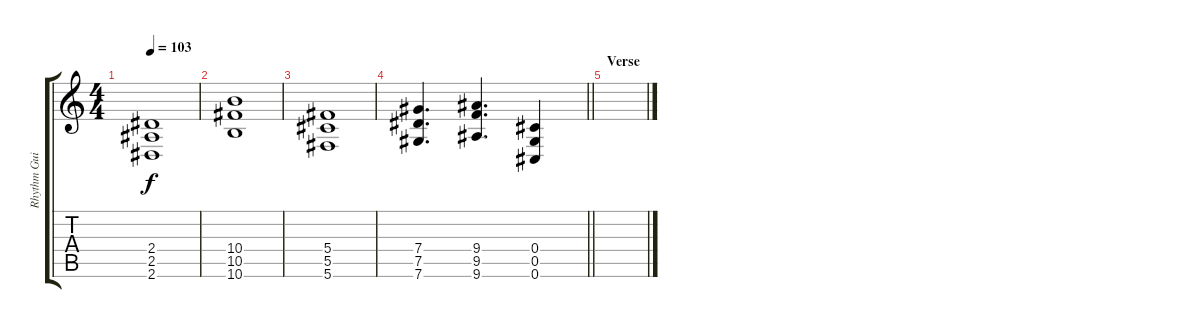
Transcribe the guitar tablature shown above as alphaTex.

\track ("Rhythm Guitar - Mike Shinoda" "Rhythm Gui") {instrument distortionguitar}
\staff {score tabs}
\tuning (Eb4 Bb3 Gb3 Db3 Ab2 Db2) {hide}
\ts (4 4)
\tempo 103
\clef g2
\ks c
(2.4 2.5 2.6).1{dy f} |
(10.4 10.5 10.6).1 |
(5.4 5.5 5.6).1 |
\barLineRight lightlight
(7.4 7.5 7.6).4{d} (9.4 9.5 9.6).4{d} (0.4 0.5 0.6).4 |
\section ("" "Verse")
